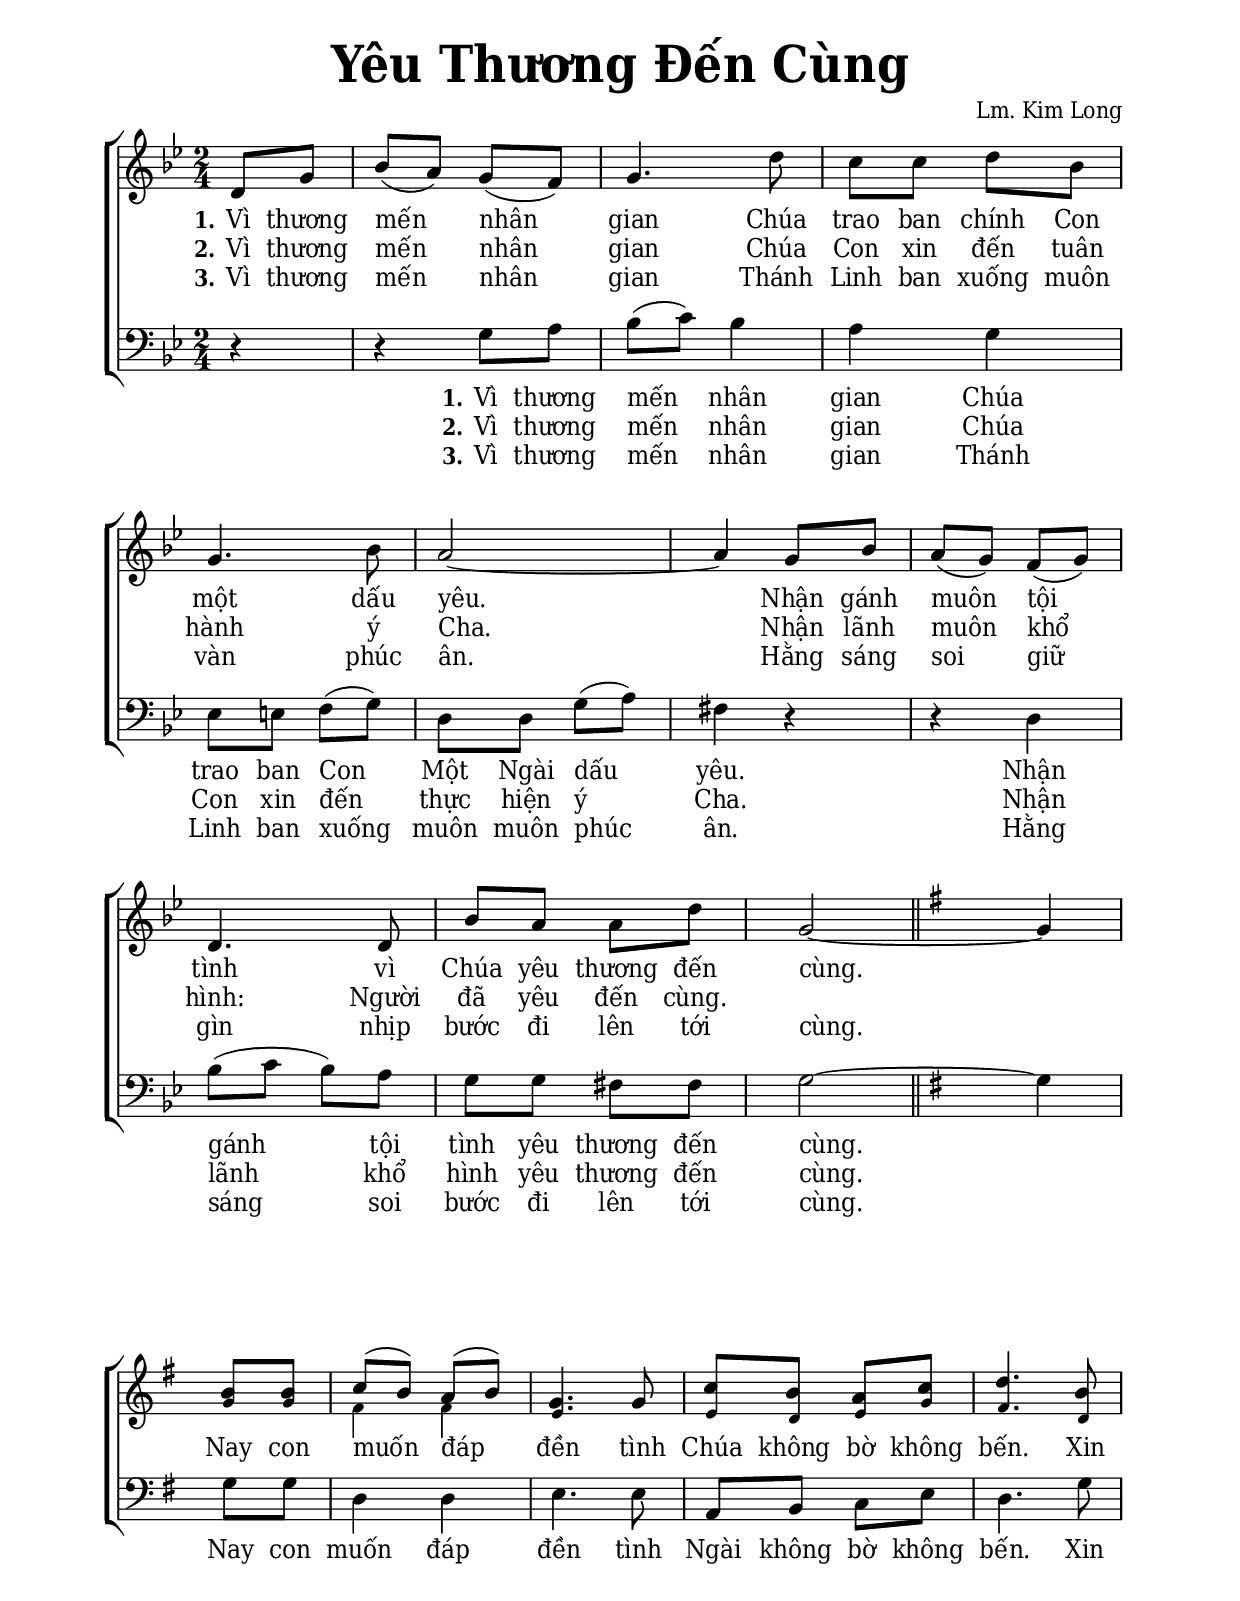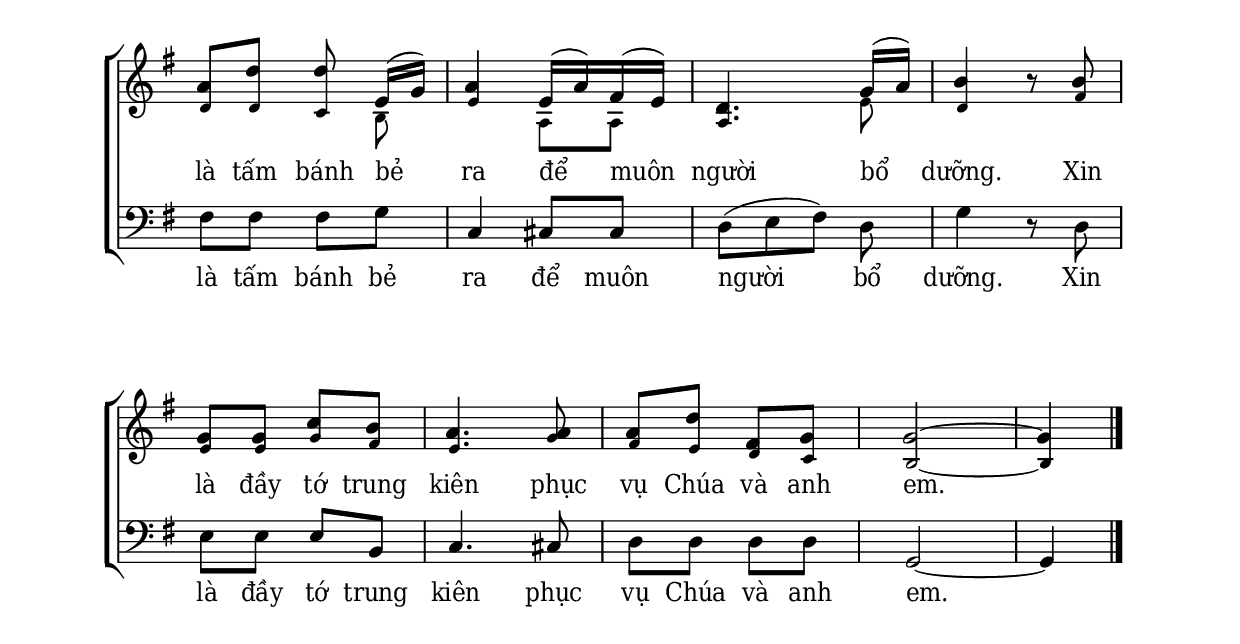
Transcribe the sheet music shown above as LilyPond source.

% Cài đặt chung
\version "2.22.1"
\include "english.ly"

\header {
  title = \markup { \fontsize #3 "Yêu Thương Đến Cùng" }
  composer = "Lm. Kim Long"
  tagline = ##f
}

% Nhạc
% Đổi kích thước nốt cho bè phụ
notBePhu =
#(define-music-function (font-size music) (number? ly:music?)
   (for-some-music
     (lambda (m)
       (if (music-is-of-type? m 'rhythmic-event)
           (begin
             (set! (ly:music-property m 'tweaks)
                   (cons `(font-size . ,font-size)
                         (ly:music-property m 'tweaks)))
             #t)
           #f))
     music)
   music)

nhacPhienKhucSop = \relative c' {
  \key bf \major
  \partial 4 d8 g |
  bf (a) g (f) |
  g4. d'8 |
  c c d bf |
  g4. bf8 |
  a2 ~ |
  a4 g8 bf |
  a (g) f (g) |
  d4. d8 |
  bf' a a d |
  g,2 ~ \bar "||"
  
  \set Staff.printKeyCancellation = ##f
  \key g \major
  g4 \bar "|"
}

nhacPhienKhucBas = \relative c' {
  \key bf \major
  r4 |
  r g8 a |
  bf (c) bf4 |
  a g |
  ef8 e! f (g) |
  d d g (a) |
  fs4 r |
  r d |
  bf'8 (c bf) a |
  g g fs fs |
  g2 ~ |
  
  \set Staff.printKeyCancellation = ##f
  \key g \major
  g4
}

nhacDiepKhucSop = \relative c'' {
  \key g \major
  \partial 4 b8 b |
  c (b) a (b) |
  g4. g8 |
  c b a c |
  d4. b8 |
  a d d e,16 (g) |
  a4 e16 (a) fs (e) |
  d4. g16 (a) |
  b4 r8 b |
  g g c b |
  a4. a8 |
  a d fs, g |
  g2 ~ |
  g4 \bar "|."
}

nhacDiepKhucAlto = \relative c'' {
  \key g \major
  g8 g |
  fs4 fs |
  e4. g8 |
  e d e g |
  fs4. d8 |
  d d c b |
  e4 a,8 a |
  a4. e'8 |
  d4 r8 fs |
  e e g fs |
  e4. g8 |
  fs e d c |
  b2 ~ |
  b4
}

nhacDiepKhucBas = \relative c' {
  \key g \major
  g8 g |
  d4 d |
  e4. e8 |
  a, b c e |
  d4. g8 |
  fs fs fs g |
  c,4 cs8 cs |
  d ([e fs]) d |
  g4 r8 d |
  e e e b |
  c4. cs8 |
  d d d d |
  g,2 ~ |
  g4
}

% Lời
loiPhienKhucSopMot = \lyricmode {
  \set stanza = #"1."
  Vì thương mến nhân gian
  Chúa trao ban chính Con một dấu yêu.
  Nhận gánh muôn tội tình
  vì Chúa yêu thương đến cùng.
}

loiPhienKhucSopHai = \lyricmode {
  \set stanza = #"2."
  Vì thương mến nhân gian
  Chúa Con xin đến tuân hành ý Cha.
  Nhận lãnh muôn khổ hình:
  Người đã yêu đến cùng.
}

loiPhienKhucSopBa = \lyricmode {
  \set stanza = #"3."
  Vì thương mến nhân gian
  Thánh Linh ban xuống muôn vàn phúc ân.
  Hằng sáng soi giữ gìn
  nhịp bước đi lên tới cùng.
}

loiPhienKhucBasMot = \lyricmode {
  \set stanza = #"1."
  Vì thương mến nhân gian
  Chúa trao ban Con Một Ngài dấu yêu.
  Nhận gánh tội tình yêu thương đến cùng.
}

loiPhienKhucBasHai = \lyricmode {
  \set stanza = #"2."
  Vì thương mến nhân gian
  Chúa Con xin đến thực hiện ý Cha.
  Nhận lãnh khổ hình yêu thương đến cùng.
}

loiPhienKhucBasBa = \lyricmode {
  \set stanza = #"3."
  Vì thương mến nhân gian
  Thánh Linh ban xuống muôn muôn phúc ân.
  Hằng sáng soi bước đi lên tới cùng.
}

loiDiepKhucSop = \lyricmode {
  Nay con muốn đáp đền tình Chúa không bờ không bến.
  Xin là tấm bánh bẻ ra để muôn người bổ dưỡng.
  Xin là đầy tớ trung kiên phục vụ Chúa và anh em.
}

loiDiepKhucBas = \lyricmode {
  Nay con muốn đáp đền tình Ngài không bờ không bến.
  Xin là tấm bánh bẻ ra để muôn người bổ dưỡng.
  Xin là đầy tớ trung kiên phục vụ Chúa và anh em.
}

% Dàn trang
\paper {
  #(set-paper-size "a4")
  top-margin = 15\mm
  bottom-margin = 20\mm
  left-margin = 20\mm
  right-margin = 20\mm
  indent = #0
  #(define fonts
    (make-pango-font-tree
      "Deja Vu Serif Condensed"
      "Deja Vu Serif Condensed"
      "Deja Vu Serif Condensed"
      (/ 20 20)))
  print-page-number = #f
  %page-count = #2
  %systems-per-page = 5
  ragged-bottom = ##f
}

TongNhip = {
  \time 2/4
  \set Timing.beamExceptions = #'()
  \set Timing.baseMoment = #(ly:make-moment 1/4)
}

% Đổi kích thước nốt cho bè phụ
notBePhu =
#(define-music-function (font-size music) (number? ly:music?)
   (for-some-music
     (lambda (m)
       (if (music-is-of-type? m 'rhythmic-event)
           (begin
             (set! (ly:music-property m 'tweaks)
                   (cons `(font-size . ,font-size)
                         (ly:music-property m 'tweaks)))
             #t)
           #f))
     music)
   music)

\score {
  \new ChoirStaff <<
    \new Staff <<
        \clef treble
        \new Voice = beSop {
          \TongNhip \nhacPhienKhucSop
        }
      \new Lyrics \lyricsto beSop \loiPhienKhucSopMot
      \new Lyrics \lyricsto beSop \loiPhienKhucSopHai
      \new Lyrics \lyricsto beSop \loiPhienKhucSopBa
    >>
    \new Staff <<
        \clef bass
        \new Voice = beBas {
          \TongNhip \nhacPhienKhucBas
        }
      \new Lyrics \lyricsto beBas \loiPhienKhucBasMot
      \new Lyrics \lyricsto beBas \loiPhienKhucBasHai
      \new Lyrics \lyricsto beBas \loiPhienKhucBasBa
    >>
  >>
  \layout {
    \override Lyrics.LyricSpace.minimum-distance = #1.5
    \override Score.BarNumber.break-visibility = ##(#f #f #f)
    \override Score.SpacingSpanner.uniform-stretching = ##t
  } 
}

\score {
  \new ChoirStaff <<
    \new Staff \with {
        \consists "Merge_rests_engraver"
        printPartCombineTexts = ##f
      }
      <<
      \new Voice \TongNhip \partCombine 
        \nhacDiepKhucSop
        \notBePhu -2 { \nhacDiepKhucAlto }
      \new NullVoice = beSop \nhacDiepKhucSop
      \new Lyrics \lyricsto beSop \loiDiepKhucSop
      >>
    \new Staff <<
        \clef "bass"
        \new Voice = beBas {
          \TongNhip \nhacDiepKhucBas
        }
      \new Lyrics \lyricsto beBas \loiDiepKhucBas
    >>
  >>
  \layout {
    \override Staff.TimeSignature.transparent = ##t
    \override Lyrics.LyricSpace.minimum-distance = #1.5
    \override Score.BarNumber.break-visibility = ##(#f #f #f)
    \override Score.SpacingSpanner.uniform-stretching = ##t
  }
}
